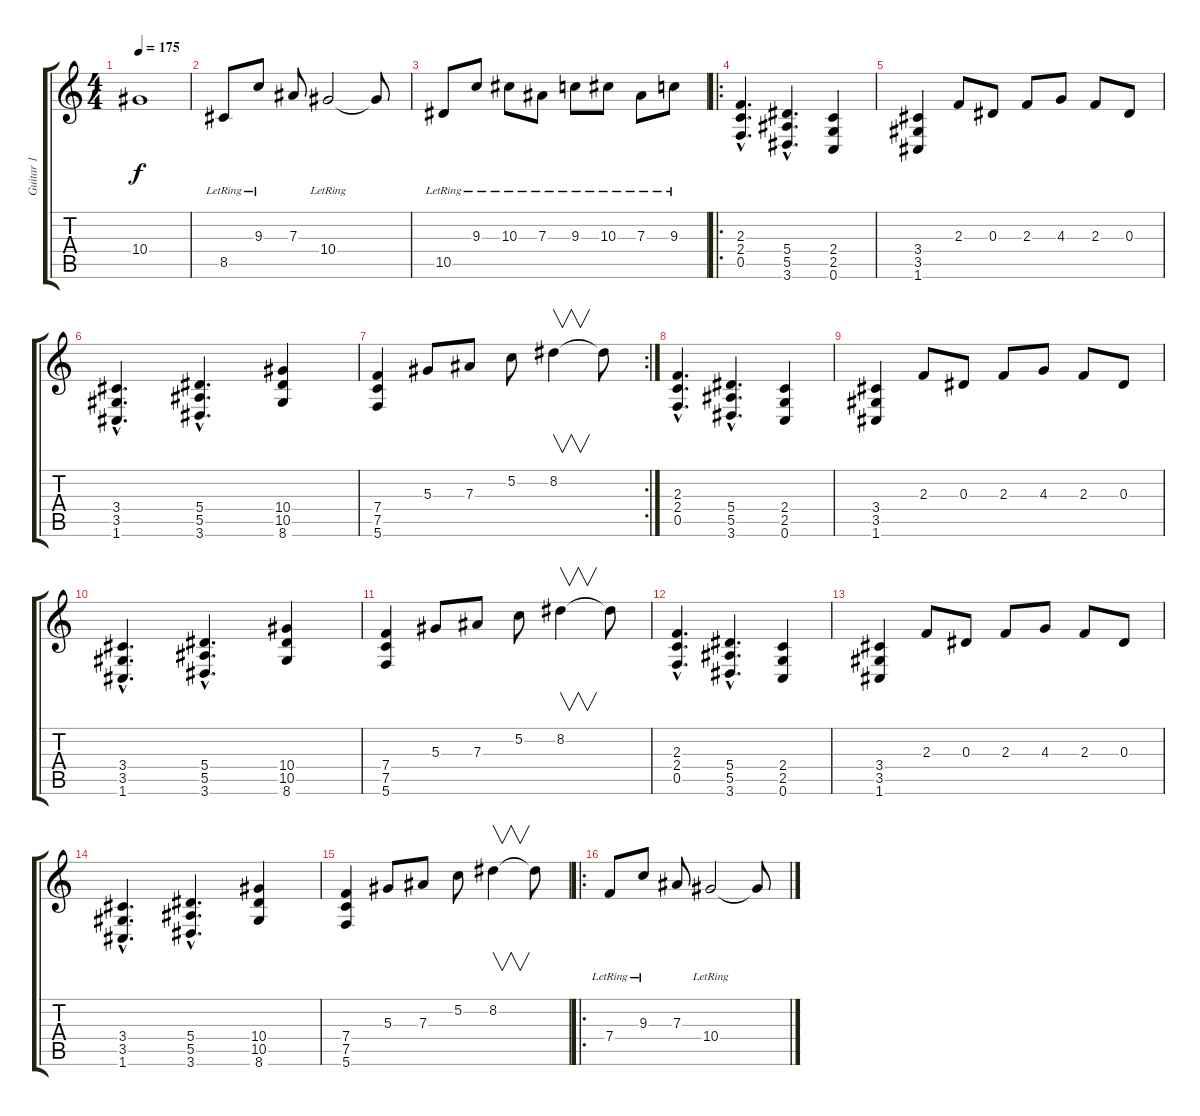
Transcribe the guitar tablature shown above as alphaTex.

\track ("Guitar 1" "Guitar 1") {instrument distortionguitar}
\staff {score tabs}
\tuning (C4 G3 Eb3 Bb2 F2 C2) {hide}
\ts (4 4)
\tempo 175
\clef g2
\ks c
10.4{t}.1{dy f} |
8.5{lr}.8 9.3{lr}.8 7.3.8 10.4{lr}.2 10.4{t}.8 |
10.5{lr}.8 9.3{lr}.8 10.3{lr}.8 7.3{lr}.8 9.3{lr}.8 10.3{lr}.8 7.3{lr}.8 9.3{lr}.8 |
\ro
(2.3{hac} 2.4{hac} 0.5{hac}).4{d instrument distortionguitar} (5.4{hac} 5.5{hac} 3.6{hac}).4{d} (2.4 2.5 0.6).4 |
(3.4 3.5 1.6).4 2.3.8 0.3.8 2.3.8 4.3.8 2.3.8 0.3.8 |
(3.4{hac} 3.5{hac} 1.6{hac}).4{d} (5.4{hac} 5.5{hac} 3.6{hac}).4{d} (10.4 10.5 8.6).4 |
\rc 2
(7.4 7.5 5.6).4 5.3.8 7.3.8 5.2.8 8.2.4{v} 8.2{t}.8 |
(2.3{hac} 2.4{hac} 0.5{hac}).4{d instrument distortionguitar} (5.4{hac} 5.5{hac} 3.6{hac}).4{d} (2.4 2.5 0.6).4 |
(3.4 3.5 1.6).4 2.3.8 0.3.8 2.3.8 4.3.8 2.3.8 0.3.8 |
(3.4{hac} 3.5{hac} 1.6{hac}).4{d} (5.4{hac} 5.5{hac} 3.6{hac}).4{d} (10.4 10.5 8.6).4 |
(7.4 7.5 5.6).4 5.3.8 7.3.8 5.2.8 8.2.4{v} 8.2{t}.8 |
(2.3{hac} 2.4{hac} 0.5{hac}).4{d instrument distortionguitar} (5.4{hac} 5.5{hac} 3.6{hac}).4{d} (2.4 2.5 0.6).4 |
(3.4 3.5 1.6).4 2.3.8 0.3.8 2.3.8 4.3.8 2.3.8 0.3.8 |
(3.4{hac} 3.5{hac} 1.6{hac}).4{d} (5.4{hac} 5.5{hac} 3.6{hac}).4{d} (10.4 10.5 8.6).4 |
(7.4 7.5 5.6).4 5.3.8 7.3.8 5.2.8 8.2.4{v} 8.2{t}.8 |
\ro
7.4{lr}.8{instrument electricguitarmuted} 9.3{lr}.8 7.3.8 10.4{lr}.2 10.4{t}.8
